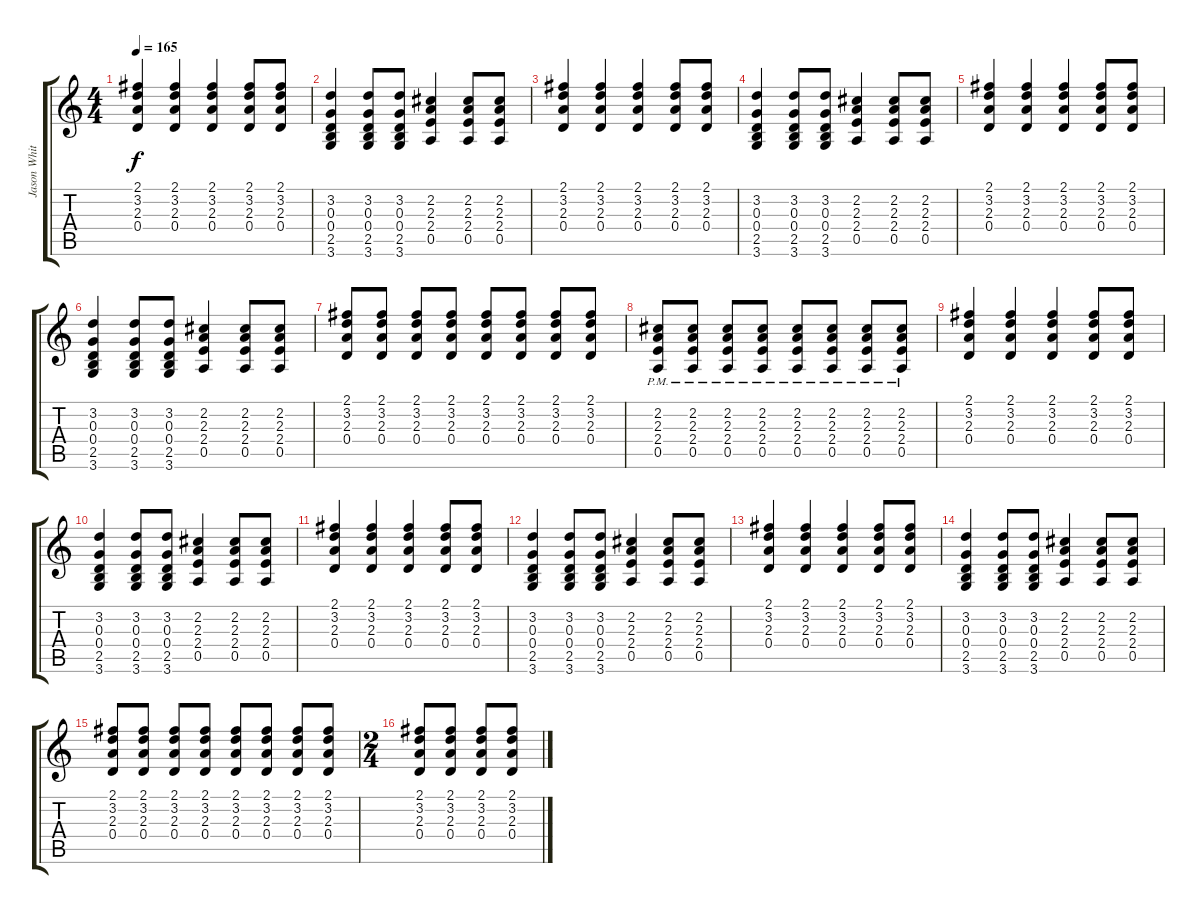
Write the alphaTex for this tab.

\track ("Jason White (Lead Guitar)" "Jason Whit") {instrument distortionguitar}
\staff {score tabs}
\tuning (E4 B3 G3 D3 A2 E2) {hide}
\ts (4 4)
\tempo 165
\clef g2
\ks c
(2.1 3.2 2.3 0.4).4{dy f} (2.1 3.2 2.3 0.4).4 (2.1 3.2 2.3 0.4).4 (2.1 3.2 2.3 0.4).8 (2.1 3.2 2.3 0.4).8 |
(3.2 0.3 0.4 2.5 3.6).4 (3.2 0.3 0.4 2.5 3.6).8 (3.2 0.3 0.4 2.5 3.6).8 (2.2 2.3 2.4 0.5).4 (2.2 2.3 2.4 0.5).8 (2.2 2.3 2.4 0.5).8 |
(2.1 3.2 2.3 0.4).4 (2.1 3.2 2.3 0.4).4 (2.1 3.2 2.3 0.4).4 (2.1 3.2 2.3 0.4).8 (2.1 3.2 2.3 0.4).8 |
(3.2 0.3 0.4 2.5 3.6).4 (3.2 0.3 0.4 2.5 3.6).8 (3.2 0.3 0.4 2.5 3.6).8 (2.2 2.3 2.4 0.5).4 (2.2 2.3 2.4 0.5).8 (2.2 2.3 2.4 0.5).8 |
(2.1 3.2 2.3 0.4).4 (2.1 3.2 2.3 0.4).4 (2.1 3.2 2.3 0.4).4 (2.1 3.2 2.3 0.4).8 (2.1 3.2 2.3 0.4).8 |
(3.2 0.3 0.4 2.5 3.6).4 (3.2 0.3 0.4 2.5 3.6).8 (3.2 0.3 0.4 2.5 3.6).8 (2.2 2.3 2.4 0.5).4 (2.2 2.3 2.4 0.5).8 (2.2 2.3 2.4 0.5).8 |
(2.1 3.2 2.3 0.4).8 (2.1 3.2 2.3 0.4).8 (2.1 3.2 2.3 0.4).8 (2.1 3.2 2.3 0.4).8 (2.1 3.2 2.3 0.4).8 (2.1 3.2 2.3 0.4).8 (2.1 3.2 2.3 0.4).8 (2.1 3.2 2.3 0.4).8 |
(2.2{pm} 2.3{pm} 2.4{pm} 0.5{pm}).8 (2.2{pm} 2.3{pm} 2.4{pm} 0.5{pm}).8 (2.2{pm} 2.3{pm} 2.4{pm} 0.5{pm}).8 (2.2{pm} 2.3{pm} 2.4{pm} 0.5{pm}).8 (2.2{pm} 2.3{pm} 2.4{pm} 0.5{pm}).8 (2.2{pm} 2.3{pm} 2.4{pm} 0.5{pm}).8 (2.2{pm} 2.3{pm} 2.4{pm} 0.5{pm}).8 (2.2{pm} 2.3{pm} 2.4{pm} 0.5{pm}).8 |
(2.1 3.2 2.3 0.4).4 (2.1 3.2 2.3 0.4).4 (2.1 3.2 2.3 0.4).4 (2.1 3.2 2.3 0.4).8 (2.1 3.2 2.3 0.4).8 |
(3.2 0.3 0.4 2.5 3.6).4 (3.2 0.3 0.4 2.5 3.6).8 (3.2 0.3 0.4 2.5 3.6).8 (2.2 2.3 2.4 0.5).4 (2.2 2.3 2.4 0.5).8 (2.2 2.3 2.4 0.5).8 |
(2.1 3.2 2.3 0.4).4 (2.1 3.2 2.3 0.4).4 (2.1 3.2 2.3 0.4).4 (2.1 3.2 2.3 0.4).8 (2.1 3.2 2.3 0.4).8 |
(3.2 0.3 0.4 2.5 3.6).4 (3.2 0.3 0.4 2.5 3.6).8 (3.2 0.3 0.4 2.5 3.6).8 (2.2 2.3 2.4 0.5).4 (2.2 2.3 2.4 0.5).8 (2.2 2.3 2.4 0.5).8 |
(2.1 3.2 2.3 0.4).4 (2.1 3.2 2.3 0.4).4 (2.1 3.2 2.3 0.4).4 (2.1 3.2 2.3 0.4).8 (2.1 3.2 2.3 0.4).8 |
(3.2 0.3 0.4 2.5 3.6).4 (3.2 0.3 0.4 2.5 3.6).8 (3.2 0.3 0.4 2.5 3.6).8 (2.2 2.3 2.4 0.5).4 (2.2 2.3 2.4 0.5).8 (2.2 2.3 2.4 0.5).8 |
(2.1 3.2 2.3 0.4).8 (2.1 3.2 2.3 0.4).8 (2.1 3.2 2.3 0.4).8 (2.1 3.2 2.3 0.4).8 (2.1 3.2 2.3 0.4).8 (2.1 3.2 2.3 0.4).8 (2.1 3.2 2.3 0.4).8 (2.1 3.2 2.3 0.4).8 |
\ts (2 4)
(2.1 3.2 2.3 0.4).8 (2.1 3.2 2.3 0.4).8 (2.1 3.2 2.3 0.4).8 (2.1 3.2 2.3 0.4).8
